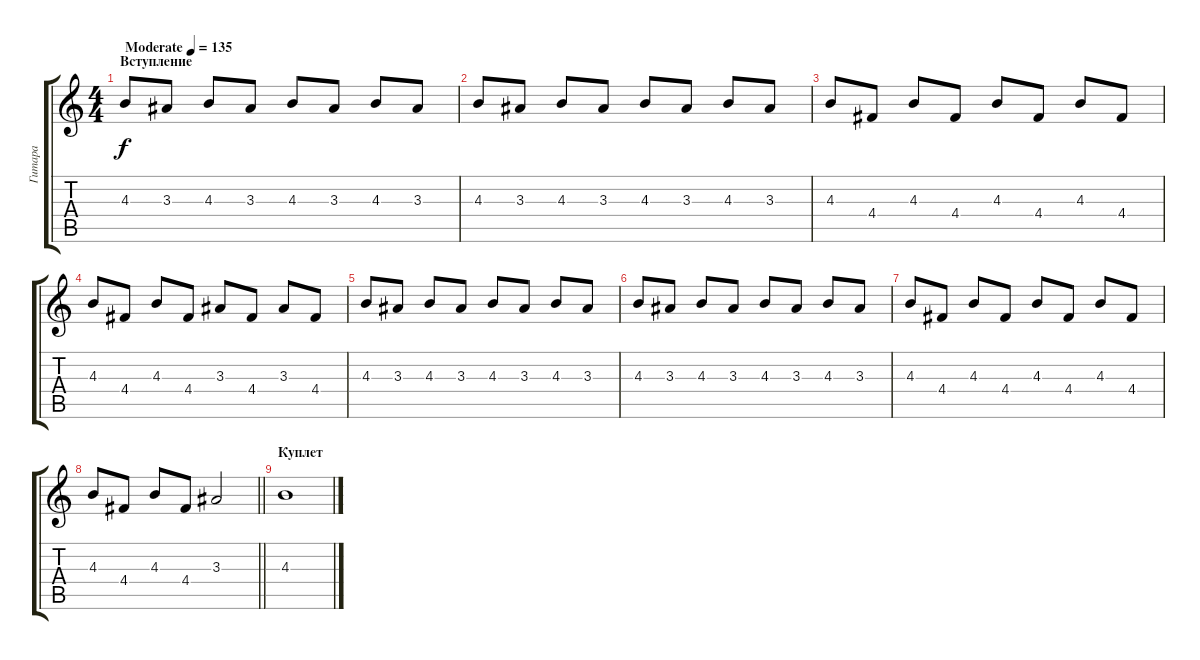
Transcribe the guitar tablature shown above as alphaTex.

\track ("Гитара" "Гитара") {instrument overdrivenguitar}
\staff {score tabs}
\tuning (E4 B3 G3 D3 A2 E2) {hide}
\ts (4 4)
\section ("" "Вступление")
\tempo (135 "Moderate")
\clef g2
\ks c
4.3.8{dy f instrument overdrivenguitar} 3.3.8 4.3.8 3.3.8 4.3.8 3.3.8 4.3.8 3.3.8 |
4.3.8 3.3.8 4.3.8 3.3.8 4.3.8 3.3.8 4.3.8 3.3.8 |
4.3.8 4.4.8 4.3.8 4.4.8 4.3.8 4.4.8 4.3.8 4.4.8 |
4.3.8 4.4.8 4.3.8 4.4.8 3.3.8 4.4.8 3.3.8 4.4.8 |
4.3.8 3.3.8 4.3.8 3.3.8 4.3.8 3.3.8 4.3.8 3.3.8 |
4.3.8 3.3.8 4.3.8 3.3.8 4.3.8 3.3.8 4.3.8 3.3.8 |
4.3.8 4.4.8 4.3.8 4.4.8 4.3.8 4.4.8 4.3.8 4.4.8 |
\barLineRight lightlight
4.3.8 4.4.8 4.3.8 4.4.8 3.3.2 |
\section ("" "Куплет")
4.3.1
